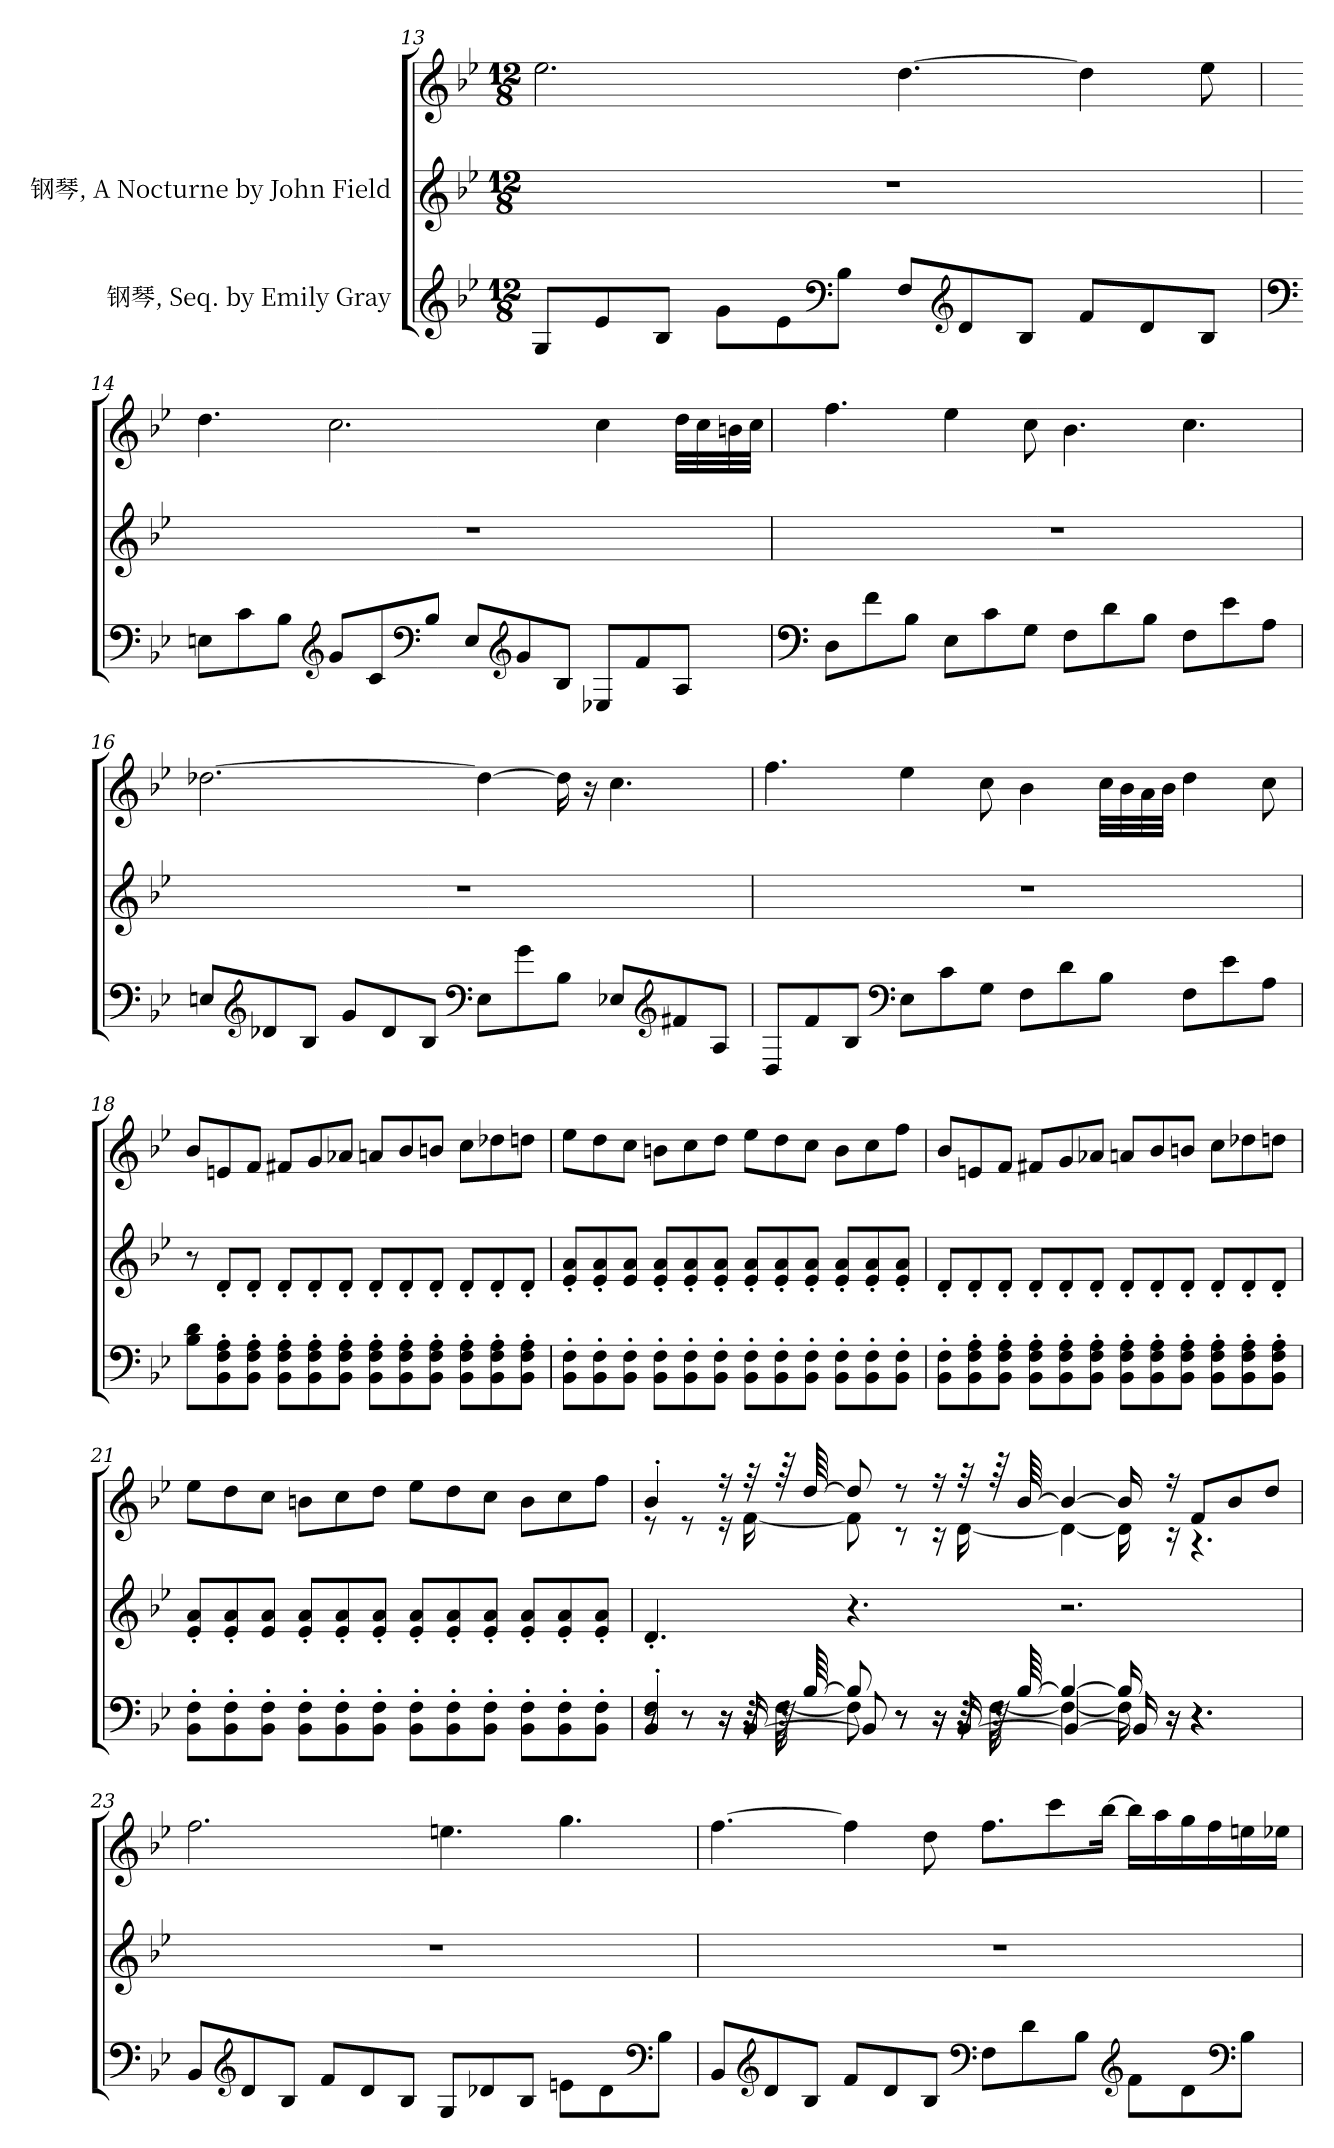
**kern	**kern	**kern
*part2	*part1	*part1
*staff3	*staff2	*staff1
*I"钢琴, Seq. by Emily Gray	*I"钢琴, A Nocturne by John Field	*
*clefG2	*clefG2	*clefG2
*k[b-e-]	*k[b-e-]	*k[b-e-]
*M12/8	*M12/8	*M12/8
=13	=13	=13
8G/L	1.r	2.ee-\
8e-/	.	.
8B-/J	.	.
8g\L	.	.
8e-\	.	.
*clefF4	*	*
8B-\J	.	.
8F/L	.	[4.dd\
*clefG2	*	*
8d/	.	.
8B-/J	.	.
8f/L	.	4dd\]
8d/	.	.
8B-/J	.	8ee-\
!!LO:LB:g=z
=14	=14	=14
*clefF4	*	*
8En\L	1.r	4.dd\
8c\	.	.
8B-\J	.	.
*clefG2	*	*
8g/L	.	2.cc\
8c/	.	.
*clefF4	*	*
8B-/J	.	.
8E/L	.	.
*clefG2	*	*
8g/	.	.
8B-/J	.	.
8E-X/L	.	4cc\
8f/	.	.
8A/J	.	32dd\LLL
.	.	32cc\
.	.	32bn\
.	.	32cc\JJJ
=15	=15	=15
*clefF4	*	*
8D\L	1.r	4.ff\
8f\	.	.
8B-\J	.	.
8E-\L	.	4ee-\
8c\	.	.
8G\J	.	8cc\
8F\L	.	4.b-\
8d\	.	.
8B-\J	.	.
8F\L	.	4.cc\
8e-\	.	.
8A\J	.	.
!!LO:PB:g=z
=16	=16	=16
8En/L	1.r	[2.dd-X\
*clefG2	*	*
8d-X/	.	.
8B-/J	.	.
8g/L	.	.
8d-/	.	.
8B-/J	.	.
*clefF4	*	*
8E\L	.	4dd-\_
8g\	.	.
8B-\J	.	16dd-\]
.	.	16r
8E-X/L	.	4.cc\
*clefG2	*	*
8f#X/	.	.
8A/J	.	.
=17	=17	=17
8D/L	1.r	4.ff\
8f/	.	.
8B-/J	.	.
*clefF4	*	*
8E-\L	.	4ee-\
8c\	.	.
8G\J	.	8cc\
8F\L	.	4b-\
8d\	.	.
8B-\J	.	32cc\LLL
.	.	32b-\
.	.	32a\
.	.	32b-\JJJ
8F\L	.	4dd\
8e-\	.	.
8A\J	.	8cc\
!!LO:LB:g=z
=18	=18	=18
8B-\ 8d\L	8r	8b-/L
8BB-\' 8F\' 8A\'	8d'/L	8en/
8BB-\' 8F\' 8A\'J	8d'/J	8f/J
8BB-\' 8F\' 8A\'L	8d'/L	8f#X/L
8BB-\' 8F\' 8A\'	8d'/	8g/
8BB-\' 8F\' 8A\'J	8d'/J	8a-X/J
8BB-\' 8F\' 8A\'L	8d'/L	8an/L
8BB-\' 8F\' 8A\'	8d'/	8b-/
8BB-\' 8F\' 8A\'J	8d'/J	8bn/J
8BB-\' 8F\' 8A\'L	8d'/L	8cc\L
8BB-\' 8F\' 8A\'	8d'/	8dd-X\
8BB-\' 8F\' 8A\'J	8d'/J	8ddn\J
=19	=19	=19
8BB-\' 8F\'L	8e-/' 8a/'L	8ee-\L
8BB-\' 8F\'	8e-/' 8a/'	8dd\
8BB-\' 8F\'J	8e-/ 8a/J	8cc\J
8BB-\' 8F\'L	8e-/' 8a/'L	8bn\L
8BB-\' 8F\'	8e-/' 8a/'	8cc\
8BB-\' 8F\'J	8e-/' 8a/'J	8dd\J
8BB-\' 8F\'L	8e-/' 8a/'L	8ee-\L
8BB-\' 8F\'	8e-/' 8a/'	8dd\
8BB-\' 8F\'J	8e-/' 8a/'J	8cc\J
8BB-\' 8F\'L	8e-/' 8a/'L	8b\L
8BB-\' 8F\'	8e-/' 8a/'	8cc\
8BB-\' 8F\'J	8e-/' 8a/'J	8ff\J
!!LO:LB:g=z
=20	=20	=20
8BB-\' 8F\'L	8d'/L	8b-/L
8BB-\' 8F\' 8A\'	8d'/	8en/
8BB-\' 8F\' 8A\'J	8d'/J	8f/J
8BB-\' 8F\' 8A\'L	8d'/L	8f#X/L
8BB-\' 8F\' 8A\'	8d'/	8g/
8BB-\' 8F\' 8A\'J	8d'/J	8a-X/J
8BB-\' 8F\' 8A\'L	8d'/L	8an/L
8BB-\' 8F\' 8A\'	8d'/	8b-/
8BB-\' 8F\' 8A\'J	8d'/J	8bn/J
8BB-\' 8F\' 8A\'L	8d'/L	8cc\L
8BB-\' 8F\' 8A\'	8d'/	8dd-X\
8BB-\' 8F\' 8A\'J	8d'/J	8ddn\J
=21	=21	=21
8BB-\' 8F\'L	8e-/' 8a/'L	8ee-\L
8BB-\' 8F\'	8e-/' 8a/'	8dd\
8BB-\' 8F\'J	8e-/ 8a/J	8cc\J
8BB-\' 8F\'L	8e-/' 8a/'L	8bn\L
8BB-\' 8F\'	8e-/' 8a/'	8cc\
8BB-\' 8F\'J	8e-/' 8a/'J	8dd\J
8BB-\' 8F\'L	8e-/' 8a/'L	8ee-\L
8BB-\' 8F\'	8e-/' 8a/'	8dd\
8BB-\' 8F\'J	8e-/' 8a/'J	8cc\J
8BB-\' 8F\'L	8e-/' 8a/'L	8b\L
8BB-\' 8F\'	8e-/' 8a/'	8cc\
8BB-\' 8F\'J	8e-/' 8a/'J	8ff\J
!!LO:LB:g=z
=22	=22	=22
*^	*	*^
*	*^	*	*	*
4BB-/' 4F/'	8r	8r	4.d'/	4b-'/	8r
.	8r	8r	.	.	8r
16r	16r	16r	.	16r	16r
32r	32r	[16BB-/	.	32r	[16f\
64r	[32F\	.	.	64r	.
[64B-/	.	.	.	[64dd/	.
8B-/]	8F\]	8BB-/]	4.r	8dd/]	8f\]
8r	8r	8r	.	8r	8r
16r	16r	16r	.	16r	16r
32r	32r	[16BB-/	.	32r	[16d\
64r	[32F\	.	.	64r	.
[64B-/	.	.	.	[64b-/	.
*	*	*	*	*MM81	*
4B-/_	4F\_	4BB-/_	2.r	4b-/_	4d\_
16B-/]	16F\]	16BB-/]	.	16b-/]	16d\]
16r	16r	16r	.	16r	16r
4.r	4.r	4.r	.	8f/L	4.r
.	.	.	.	8b-/	.
.	.	.	.	8dd/J	.
*v	*v	*v	*	*v	*v
=23	=23	=23
*	*	*MM90
8BB-/L	1.r	2.ff\
*clefG2	*	*
8d/	.	.
8B-/J	.	.
8f/L	.	.
8d/	.	.
8B-/J	.	.
8G/L	.	4.een\
8d-X/	.	.
8B-/J	.	.
8en\L	.	4.gg\
8d-\	.	.
*clefF4	*	*
8B-\J	.	.
!!LO:PB:g=z
=24	=24	=24
8BB-/L	1.r	[4.ff\
*clefG2	*	*
8d/	.	.
8B-/J	.	.
8f/L	.	4ff\]
8d/	.	.
8B-/J	.	8dd\
*clefF4	*	*
8F\L	.	8.ff\L
8d\	.	.
.	.	8ccc\
8B-\J	.	.
.	.	[16bb-\Jk
*clefG2	*	*
8f\L	.	16bb-\LL]
.	.	16aa\
8d\	.	16gg\
.	.	16ff\
*clefF4	*	*
8B-\J	.	16een\
.	.	16ee-X\JJ
=	=	=
*-	*-	*-
